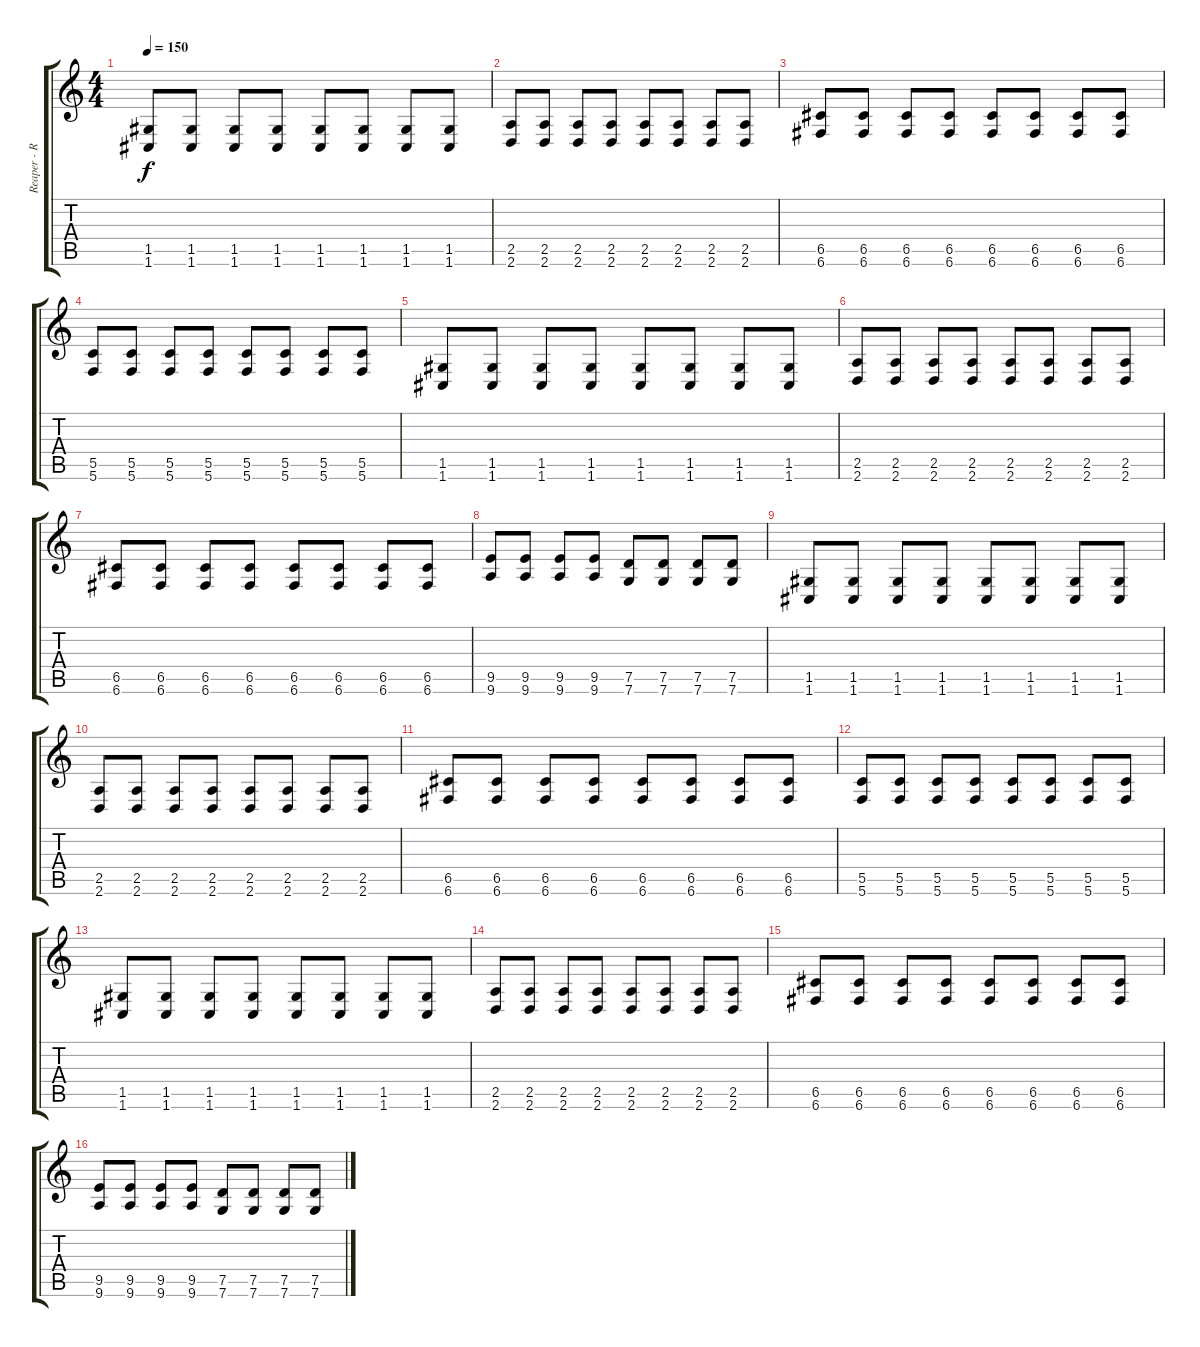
\track ("Reaper - Right" "Reaper - R") {instrument overdrivenguitar}
\staff {score tabs}
\tuning (D4 A3 F3 C3 G2 C2) {hide}
\ts (4 4)
\tempo 150
\clef g2
\ks c
(1.5 1.6).8{dy f} (1.5 1.6).8 (1.5 1.6).8 (1.5 1.6).8 (1.5 1.6).8 (1.5 1.6).8 (1.5 1.6).8 (1.5 1.6).8 |
(2.5 2.6).8 (2.5 2.6).8 (2.5 2.6).8 (2.5 2.6).8 (2.5 2.6).8 (2.5 2.6).8 (2.5 2.6).8 (2.5 2.6).8 |
(6.5 6.6).8 (6.5 6.6).8 (6.5 6.6).8 (6.5 6.6).8 (6.5 6.6).8 (6.5 6.6).8 (6.5 6.6).8 (6.5 6.6).8 |
(5.5 5.6).8 (5.5 5.6).8 (5.5 5.6).8 (5.5 5.6).8 (5.5 5.6).8 (5.5 5.6).8 (5.5 5.6).8 (5.5 5.6).8 |
(1.5 1.6).8 (1.5 1.6).8 (1.5 1.6).8 (1.5 1.6).8 (1.5 1.6).8 (1.5 1.6).8 (1.5 1.6).8 (1.5 1.6).8 |
(2.5 2.6).8 (2.5 2.6).8 (2.5 2.6).8 (2.5 2.6).8 (2.5 2.6).8 (2.5 2.6).8 (2.5 2.6).8 (2.5 2.6).8 |
(6.5 6.6).8 (6.5 6.6).8 (6.5 6.6).8 (6.5 6.6).8 (6.5 6.6).8 (6.5 6.6).8 (6.5 6.6).8 (6.5 6.6).8 |
(9.5 9.6).8 (9.5 9.6).8 (9.5 9.6).8 (9.5 9.6).8 (7.5 7.6).8 (7.5 7.6).8 (7.5 7.6).8 (7.5 7.6).8 |
(1.5 1.6).8 (1.5 1.6).8 (1.5 1.6).8 (1.5 1.6).8 (1.5 1.6).8 (1.5 1.6).8 (1.5 1.6).8 (1.5 1.6).8 |
(2.5 2.6).8 (2.5 2.6).8 (2.5 2.6).8 (2.5 2.6).8 (2.5 2.6).8 (2.5 2.6).8 (2.5 2.6).8 (2.5 2.6).8 |
(6.5 6.6).8 (6.5 6.6).8 (6.5 6.6).8 (6.5 6.6).8 (6.5 6.6).8 (6.5 6.6).8 (6.5 6.6).8 (6.5 6.6).8 |
(5.5 5.6).8 (5.5 5.6).8 (5.5 5.6).8 (5.5 5.6).8 (5.5 5.6).8 (5.5 5.6).8 (5.5 5.6).8 (5.5 5.6).8 |
(1.5 1.6).8 (1.5 1.6).8 (1.5 1.6).8 (1.5 1.6).8 (1.5 1.6).8 (1.5 1.6).8 (1.5 1.6).8 (1.5 1.6).8 |
(2.5 2.6).8 (2.5 2.6).8 (2.5 2.6).8 (2.5 2.6).8 (2.5 2.6).8 (2.5 2.6).8 (2.5 2.6).8 (2.5 2.6).8 |
(6.5 6.6).8 (6.5 6.6).8 (6.5 6.6).8 (6.5 6.6).8 (6.5 6.6).8 (6.5 6.6).8 (6.5 6.6).8 (6.5 6.6).8 |
(9.5 9.6).8 (9.5 9.6).8 (9.5 9.6).8 (9.5 9.6).8 (7.5 7.6).8 (7.5 7.6).8 (7.5 7.6).8 (7.5 7.6).8
